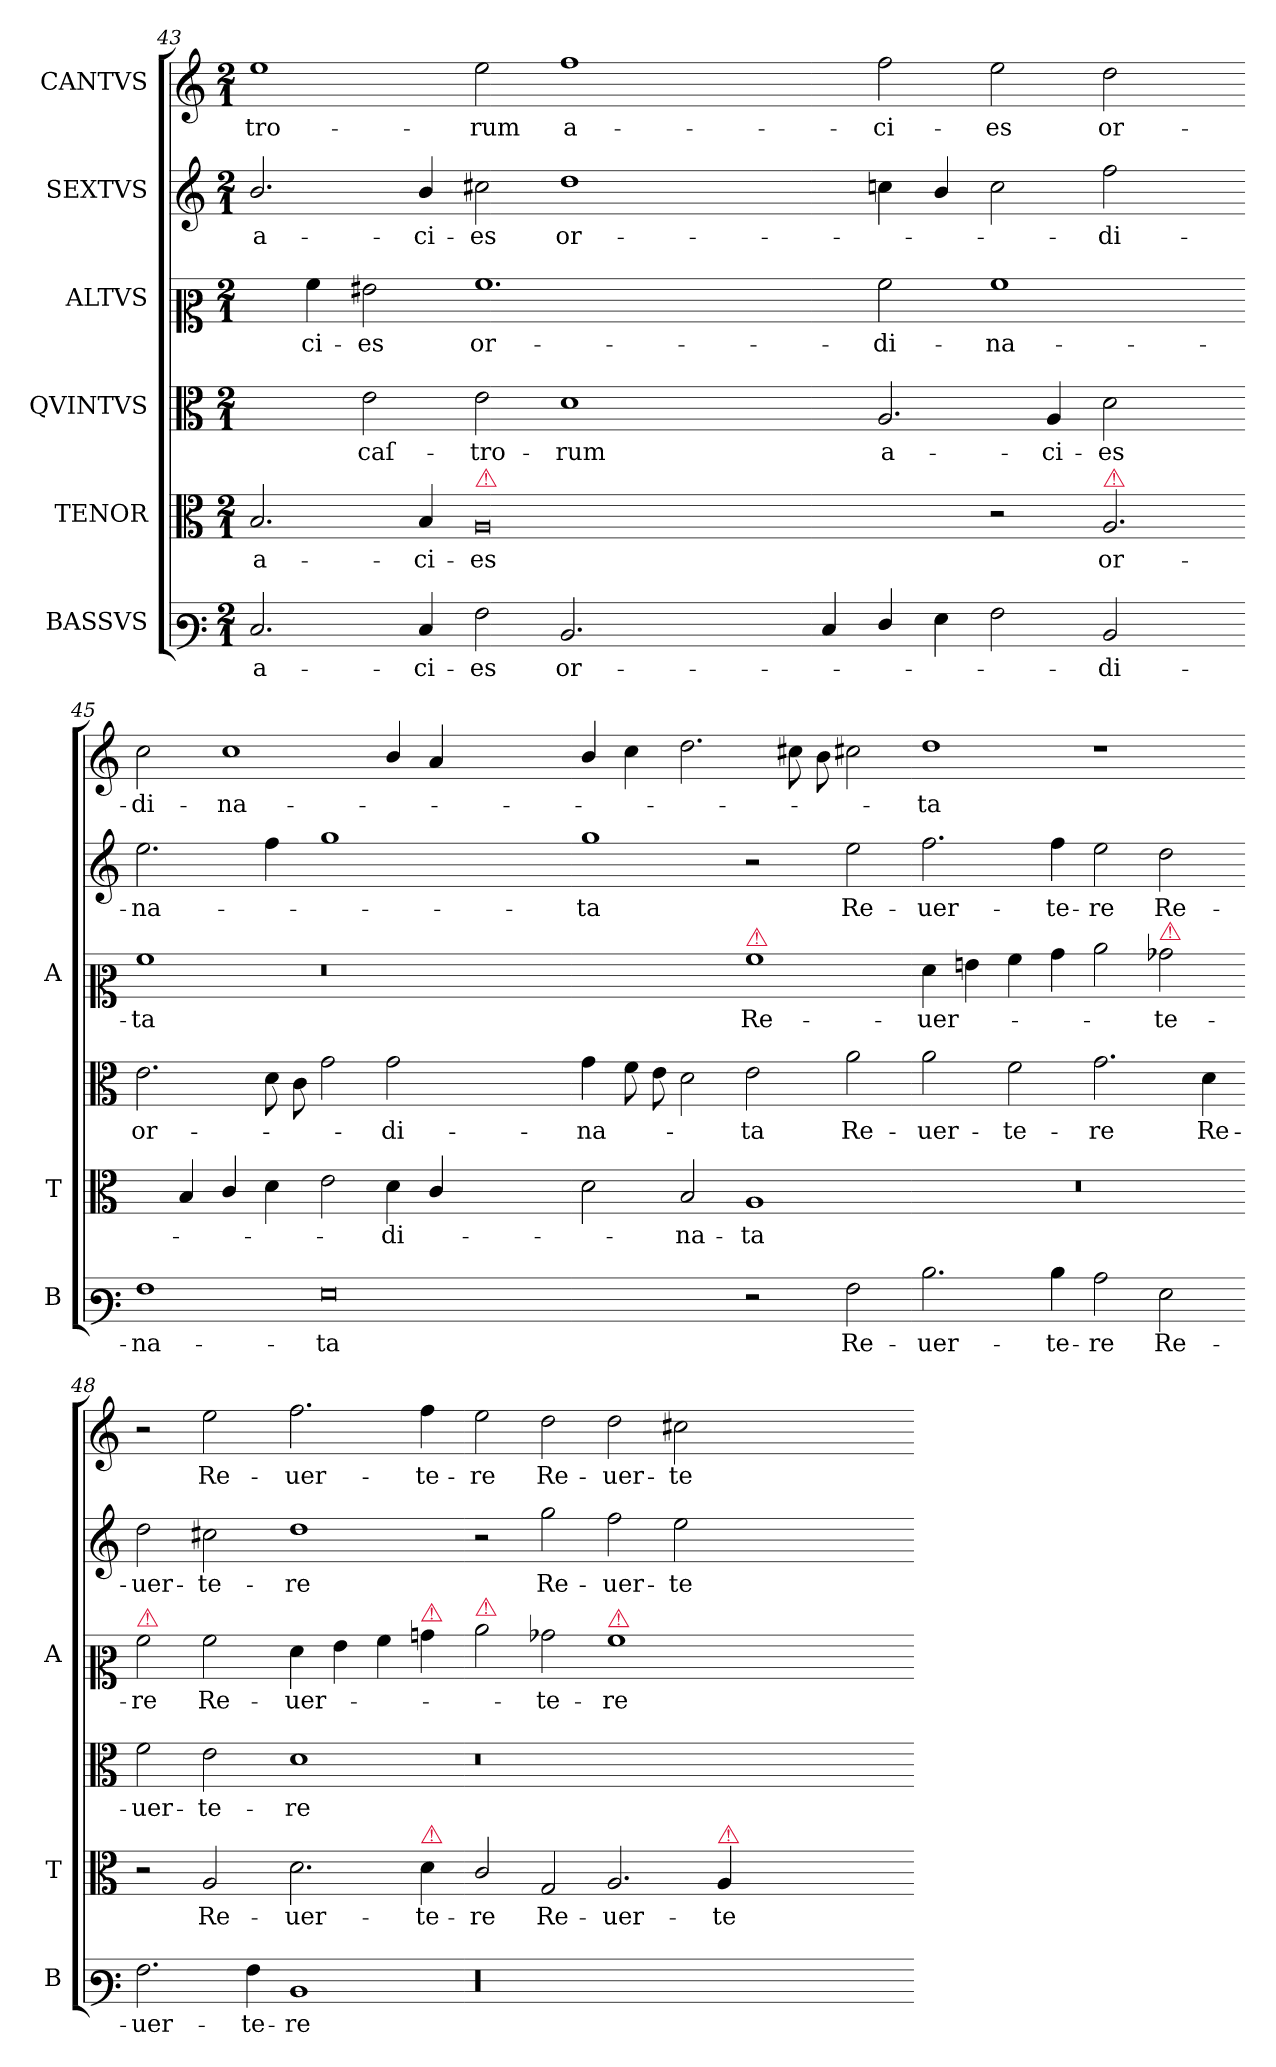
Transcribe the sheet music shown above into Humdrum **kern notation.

**kern	**text	**kern	**text	**kern	**text	**kern	**text	**kern	**text	**kern	**text
*part6	*part6	*part5	*part5	*part4	*part4	*part3	*part3	*part2	*part2	*part1	*part1
*staff6	*staff6	*staff5	*staff5	*staff4	*staff4	*staff3	*staff3	*staff2	*staff2	*staff1	*staff1
*I"BASSVS	*	*I"TENOR	*	*I"QVINTVS	*	*I"ALTVS	*	*I"SEXTVS	*	*I"CANTVS	*
*I'B	*	*I'T	*	*	*	*I'A	*	*	*	*	*
*clefF3	*	*clefC3	*	*clefC3	*	*clefC2	*	*clefG2	*	*clefG2	*
*k[]	*	*k[]	*	*k[]	*	*k[]	*	*k[]	*	*k[]	*
*a:	*	*a:	*	*a:	*	*a:	*	*a:	*	*a:	*
*M2/1	*	*M2/1	*	*M2/1	*	*M2/1	*	*M2/1	*	*M2/1	*
=43	=43	=43	=43	=43	=43	=43	=43	=43	=43	=43	=43
2.E/	a-	2.B/	a-	2ryy	.	4ryy	.	2.b/	a-	1ee	-tro-
.	.	.	.	.	.	4a\	-ci-	.	.	.	.
.	.	.	.	2e\	caſ-	2g#X\	-es	.	.	.	.
4E/	-ci-	4B/	-ci-	.	.	.	.	4b/	-ci-	.	.
!	!	!LO:TX:a:color=crimson:t=⚠	!	!	!	!	!	!	!	!	!
2A\	-es	0A	-es	2e\	-tro-	1.a	or-	2cc#X\	-es	2ee\	-rum
2.D/	or-	.	.	1d\	-rum	.	.	1dd\	or-	1ff\	a-
2.ryy	.	.	.	.	.	.	.	.	.	.	.
.	.	.	.	2ryy	.	2ryy	.	2ryy	.	2ryy	.
=44-	=44-	=44-	=44-	=44-	=44-	=44-	=44-	=44-	=44-	=44-	=44-
4E/	.	2.ryy	.	4ryy	.	4ryy	.	4ryy	.	4ryy	.
4F/	.	.	.	2.A/	a-	2a\	-di-	4ccn\	.	2ff\	-ci-
4G\	.	.	.	.	.	.	.	4b/	.	.	.
2A\	.	2r	.	.	.	1a	-na-	2cc\	.	2ee\	-es
.	.	.	.	4A/	-ci-	.	.	.	.	.	.
!	!	!LO:TX:a:color=crimson:t=⚠	!	!	!	!	!	!	!	!	!
2D/	-di-	2.A/	or-	2d\	-es	.	.	2ff\	-di-	2dd\	or-
4ryy	.	.	.	4ryy	.	4ryy	.	4ryy	.	4ryy	.
=45-	=45-	=45-	=45-	=45-	=45-	=45-	=45-	=45-	=45-	=45-	=45-
1A	-na-	4ryy	.	2.e\	or-	1a	-ta	2.ee\	-na-	2cc\	-di-
.	.	4B/	.	.	.	.	.	.	.	.	.
.	.	4c/	.	.	.	.	.	.	.	1cc	-na-
.	.	4d\	.	8d\	.	.	.	4ff\	.	.	.
.	.	.	.	8c\	.	.	.	.	.	.	.
0G	-ta	2e\	.	2g\	.	0r	.	1gg	.	.	.
.	.	4d\	-di-	2g\	-di-	.	.	.	.	4b/	.
.	.	4c/	.	.	.	.	.	.	.	4a/	.
.	.	1ryy	.	1ryy	.	.	.	1ryy	.	1ryy	.
=46-	=46-	=46-	=46-	=46-	=46-	=46-	=46-	=46-	=46-	=46-	=46-
1ryy	.	2d\	.	4g\	-na-	1ryy	.	1gg	-ta	4b/	.
.	.	.	.	8f\	.	.	.	.	.	4cc\	.
.	.	.	.	8e\	.	.	.	.	.	.	.
.	.	2B/	-na-	2d\	.	.	.	.	.	2.dd\	.
!	!	!	!	!	!	!LO:TX:a:color=crimson:t=⚠	!	!	!	!	!
2r	.	1A	-ta	2e\	-ta	1a	Re-	2r	.	.	.
.	.	.	.	.	.	.	.	.	.	8cc#X\	.
.	.	.	.	.	.	.	.	.	.	8b\	.
2A\	Re-	.	.	2a\	Re-	.	.	2ee\	Re-	2cc#X\	.
=47-	=47-	=47-	=47-	=47-	=47-	=47-	=47-	=47-	=47-	=47-	=47-
2.d\	-uer-	0r	.	2a\	-uer-	4f\	-uer-	2.ff\	-uer-	1dd	-ta
.	.	.	.	.	.	4gn\	.	.	.	.	.
.	.	.	.	2f\	-te-	4a\	.	.	.	.	.
4d\	-te-	.	.	.	.	4b\	.	4ff\	-te-	.	.
2c\	-re	.	.	2.g\	-re	2cc\	.	2ee\	-re	1r	.
!	!	!	!	!	!	!LO:TX:a:color=crimson:t=⚠	!	!	!	!	!
!	!LO:LY:i	!	!	!	!	!	!	!	!LO:LY:i	!	!
2G\	Re-	.	.	.	.	2b-X\	-te-	2dd\	Re-	.	.
!	!	!	!	!	!LO:LY:i	!	!	!	!	!	!
.	.	.	.	4d\	Re-	.	.	.	.	.	.
=48-	=48-	=48-	=48-	=48-	=48-	=48-	=48-	=48-	=48-	=48-	=48-
!	!	!	!	!	!	!LO:TX:a:color=crimson:t=⚠	!	!	!	!	!
!	!LO:LY:i	!	!	!	!LO:LY:i	!	!	!	!LO:LY:i	!	!
2.A\	-uer-	2r	.	2f\	-uer-	2a\	-re	2dd\	-uer-	2r	.
!	!	!	!	!	!LO:LY:i	!	!LO:LY:i	!	!LO:LY:i	!	!
.	.	2A/	Re-	2e\	-te-	2a\	Re-	2cc#X\	-te-	2ee\	Re-
!	!LO:LY:i	!	!	!	!	!	!	!	!	!	!
4A\	-te-	.	.	.	.	.	.	.	.	.	.
!	!LO:LY:i	!	!	!	!LO:LY:i	!	!LO:LY:i	!	!LO:LY:i	!	!
1D	-re	2.d\	-uer-	1d	-re	4f\	-uer-	1dd	-re	2.ff\	-uer-
.	.	.	.	.	.	4g\	.	.	.	.	.
.	.	.	.	.	.	4a\	.	.	.	.	.
!	!	!	!	!	!	!LO:TX:a:color=crimson:t=⚠	!	!	!	!	!
!	!	!LO:TX:a:color=crimson:t=⚠	!	!	!	!	!	!	!	!	!
.	.	4d\	-te-	.	.	4bn\	.	.	.	4ff\	-te-
=49-	=49-	=49-	=49-	=49-	=49-	=49-	=49-	=49-	=49-	=49-	=49-
!	!	!	!	!	!	!LO:TX:a:color=crimson:t=⚠	!	!	!	!	!
00r	.	2c/	-re	0r	.	2cc\	.	2r	.	2ee\	-re
!	!	!	!LO:LY:i	!	!	!	!LO:LY:i	!	!	!	!LO:LY:i
.	.	2G/	Re-	.	.	2b-X\	-te-	2gg\	Re-	2dd\	Re-
!	!	!	!	!	!	!LO:TX:a:color=crimson:t=⚠	!	!	!	!	!
!	!	!	!LO:LY:i	!	!	!	!LO:LY:i	!	!	!	!LO:LY:i
.	.	2.A/	-uer-	.	.	1a	-re	2ff\	-uer-	2dd\	-uer-
!	!	!	!	!	!	!	!	!	!	!	!LO:LY:i
.	.	.	.	.	.	.	.	2ee\	-te-	2cc#X\	-te-
!	!	!LO:TX:a:color=crimson:t=⚠	!	!	!	!	!	!	!	!	!
!	!	!	!LO:LY:i	!	!	!	!	!	!	!	!
.	.	4A/	-te-	.	.	.	.	.	.	.	.
.	.	0ryy	.	0ryy	.	0ryy	.	0ryy	.	0ryy	.
=-	=-	=-	=-	=-	=-	=-	=-	=-	=-	=-	=-
*-	*-	*-	*-	*-	*-	*-	*-	*-	*-	*-	*-
